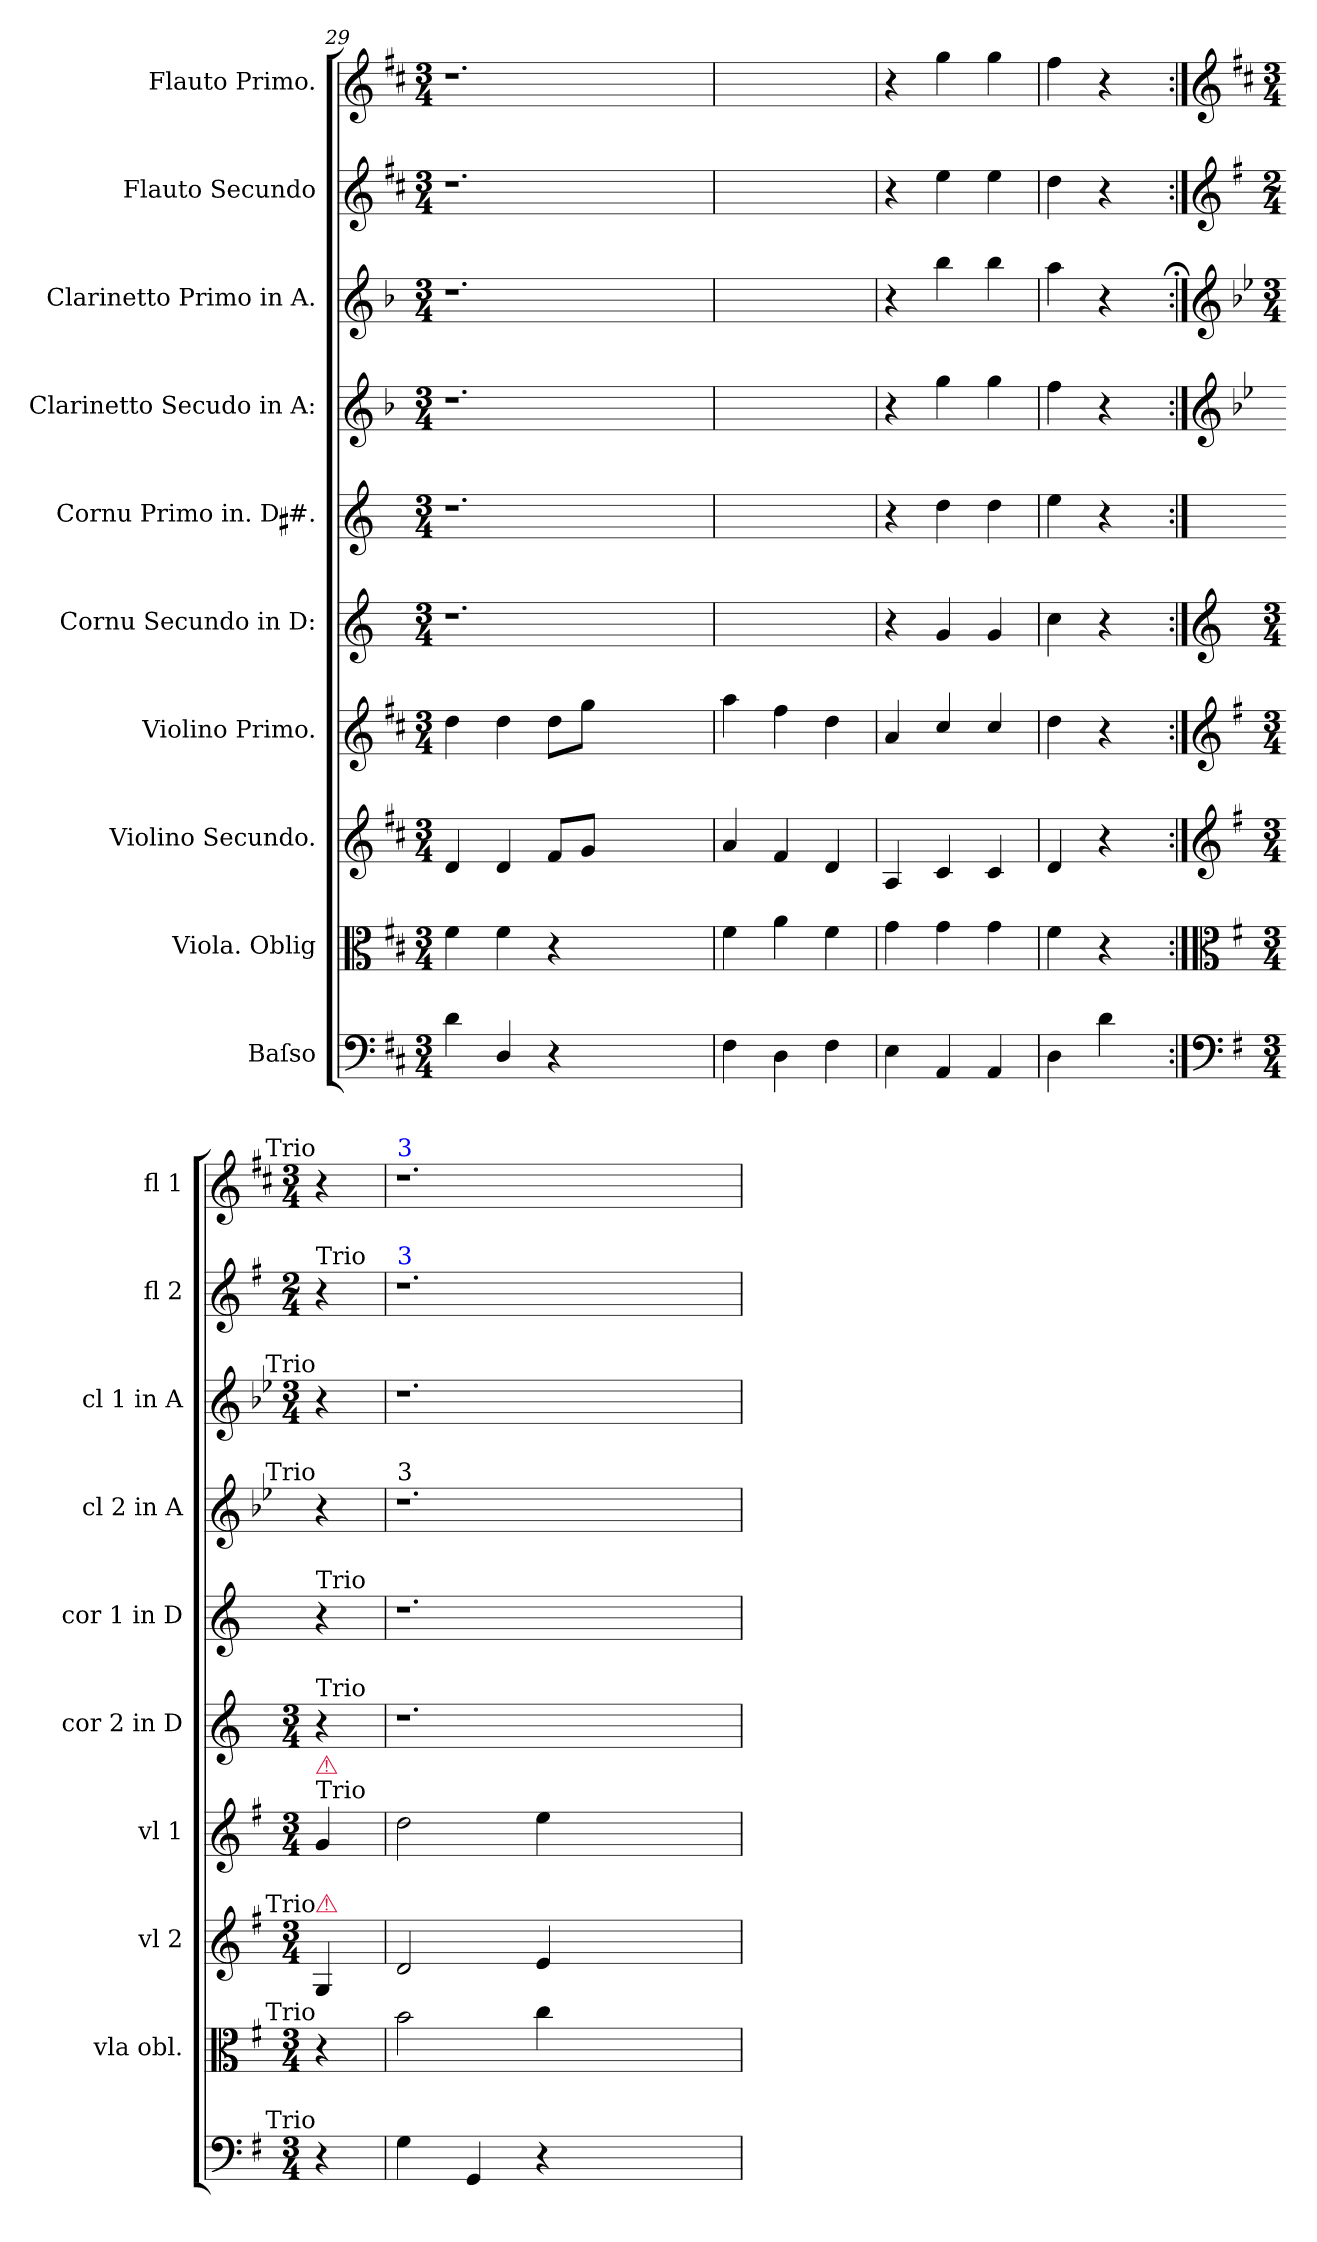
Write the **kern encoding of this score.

**kern	**dynam	**kern	**kern	**dynam	**kern	**dynam	**kern	**kern	**kern	**kern	**kern	**kern
*part10	*part10	*part9	*part8	*part8	*part7	*part7	*part6	*part5	*part4	*part3	*part2	*part1
*staff10	*staff10	*staff9	*staff8	*staff8	*staff7	*staff7	*staff6	*staff5	*staff4	*staff3	*staff2	*staff1
*I"Baſso	*	*I"Viola. Oblig	*I"Violino Secundo.	*	*I"Violino Primo.	*	*I"Cornu Secundo in D:	*I"Cornu Primo in. D##.	*I"Clarinetto Secudo in A:	*I"Clarinetto Primo in A.	*I"Flauto Secundo	*I"Flauto Primo.
*	*	*I'vla obl.	*I'vl 2	*	*I'vl 1	*	*I'cor 2 in D	*I'cor 1 in D	*I'cl 2 in A	*I'cl 1 in A	*I'fl 2	*I'fl 1
*clefF4	*	*clefC3	*clefG2	*	*clefG2	*	*clefG2	*clefG2	*clefG2	*clefG2	*clefG2	*clefG2
*	*	*	*	*	*	*	*ITrd-1c-2	*ITrd-1c-2	*ITrd2c3	*ITrd2c3	*	*
*k[f#c#]	*	*k[f#c#]	*k[f#c#]	*	*k[f#c#]	*	*k[f#c#]	*k[f#c#]	*k[f#c#]	*k[f#c#]	*k[f#c#]	*k[f#c#]
*D:	*	*D:	*D:	*	*D:	*	*D:	*D:	*D:	*D:	*D:	*D:
*M3/4	*	*M3/4	*M3/4	*	*M3/4	*	*M3/4	*M3/4	*M3/4	*M3/4	*M3/4	*M3/4
=29	=29	=29	=29	=29	=29	=29	=29	=29	=29	=29	=29	=29
!	!LO:DY:b	!	!	!	!	!	!	!	!	!	!	!
4d\	pia	4f#\	4d/	.	4dd\	.	1.r	1.r	1.r	1.r	1.r	1.r
4D/	.	4f#\	4d/	.	4dd\	.	.	.	.	.	.	.
4r	.	4r	8f#/L	.	8dd\L	.	.	.	.	.	.	.
.	.	.	8g/J	.	8gg\J	.	.	.	.	.	.	.
2.ryy	.	2.ryy	2.ryy	.	2.ryy	.	.	.	.	.	.	.
=30	=30	=30	=30	=30	=30	=30	=30	=30	=30	=30	=30	=30
4F#\	.	4f#\	4a/	.	4aa\	.	2.ryy	2.ryy	2.ryy	2.ryy	2.ryy	2.ryy
4D\	.	4a\	4f#/	.	4ff#\	.	.	.	.	.	.	.
4F#\	.	4f#\	4d/	.	4dd\	.	.	.	.	.	.	.
=31	=31	=31	=31	=31	=31	=31	=31	=31	=31	=31	=31	=31
!	!LO:DY:b	!	!	!LO:DY:a	!	!	!	!	!	!	!	!
4E\	for&colon;	4g\	4A/	for	4a/	.	4r	4r	4r	4r	4r	4r
4AA/	.	4g\	4c#/	.	4cc#/	.	4a/	4ee\	4ee\	4gg\	4ee\	4gg\
4AA/	.	4g\	4c#/	.	4cc#/	.	4a/	4ee\	4ee\	4gg\	4ee\	4gg\
=32	=32	=32	=32	=32	=32	=32	=32	=32	=32	=32	=32	=32
4D\	.	4f#\	4d/	.	4dd\	.	4dd\	4ff#\	4dd\	4ff#\	4dd\	4ff#\
4d\	.	4r	4r	.	4r	.	4r	4r	4r	4r	4r	4r
=:|!	=:|!	=:|!	=:|!	=:|!	=:|!	=:|!	=:|!	=:|!	=:|!	=:|!;	=:|!	=:|!
*clefF4	*	*clefC3	*clefG2	*	*clefG2	*	*clefG2	*	*clefG2	*clefG2	*clefG2	*clefG2
*k[f#]	*	*k[f#]	*k[f#]	*	*k[f#]	*	*k[f#c#]	*	*k[f#]	*k[f#]	*k[f#]	*
*M3/4	*	*M3/4	*M3/4	*	*M3/4	*	*M3/4	*	*	*M3/4	*M2/4	*M3/4
!	!	!	!	!	!	!	!	!	!	!	!	!LO:TX:a:rj:t=Trio
!	!	!	!	!	!	!	!	!	!	!	!LO:TX:a:t=Trio	!
!	!	!	!	!	!	!	!	!	!	!LO:TX:a:rj:t=Trio	!	!
!	!	!	!	!	!	!	!	!	!LO:TX:a:rj:t=Trio	!	!	!
!	!	!	!	!	!	!	!	!LO:TX:a:t=Trio	!	!	!	!
!	!	!	!	!	!	!	!LO:TX:a:t=Trio	!	!	!	!	!
!	!	!	!	!	!LO:TX:a:t=Trio	!	!	!	!	!	!	!
!	!	!	!	!	!LO:TX:a:color=crimson:t=⚠	!	!	!	!	!	!	!
!	!	!	!LO:TX:a:rj:t=Trio	!	!	!	!	!	!	!	!	!
!	!	!	!LO:TX:a:color=crimson:t=⚠	!	!	!	!	!	!	!	!	!
!	!	!LO:TX:a:rj:t=Trio	!	!	!	!	!	!	!	!	!	!
!LO:TX:a:rj:t=Trio	!	!	!	!	!	!	!	!	!	!	!	!
!	!	!	!	!LO:DY:a	!	!	!	!	!	!	!	!
4r	.	4r	4G/	pia	4g/	.	4r	4r	4r	4r	4r	4r
=33	=33	=33	=33	=33	=33	=33	=33	=33	=33	=33	=33	=33
!	!	!	!	!	!	!	!	!	!	!	!	!LO:TX:a:color=blue:t=3
!	!	!	!	!	!	!	!	!	!	!	!LO:TX:a:color=blue:t=3	!
!	!	!	!	!	!	!	!	!	!LO:TX:a:t=3	!	!	!
!	!LO:DY:b	!	!	!	!	!LO:DY:b:rj	!	!	!	!	!	!
4G\	pia	2b\	2d/	.	2dd\	pia	1.r	1.r	1.r	1.r	1.r	1.r
4GG/	.	.	.	.	.	.	.	.	.	.	.	.
4r	.	4cc\	4e/	.	4ee\	.	.	.	.	.	.	.
2.ryy	.	2.ryy	2.ryy	.	2.ryy	.	.	.	.	.	.	.
=	=	=	=	=	=	=	=	=	=	=	=	=
*-	*-	*-	*-	*-	*-	*-	*-	*-	*-	*-	*-	*-
